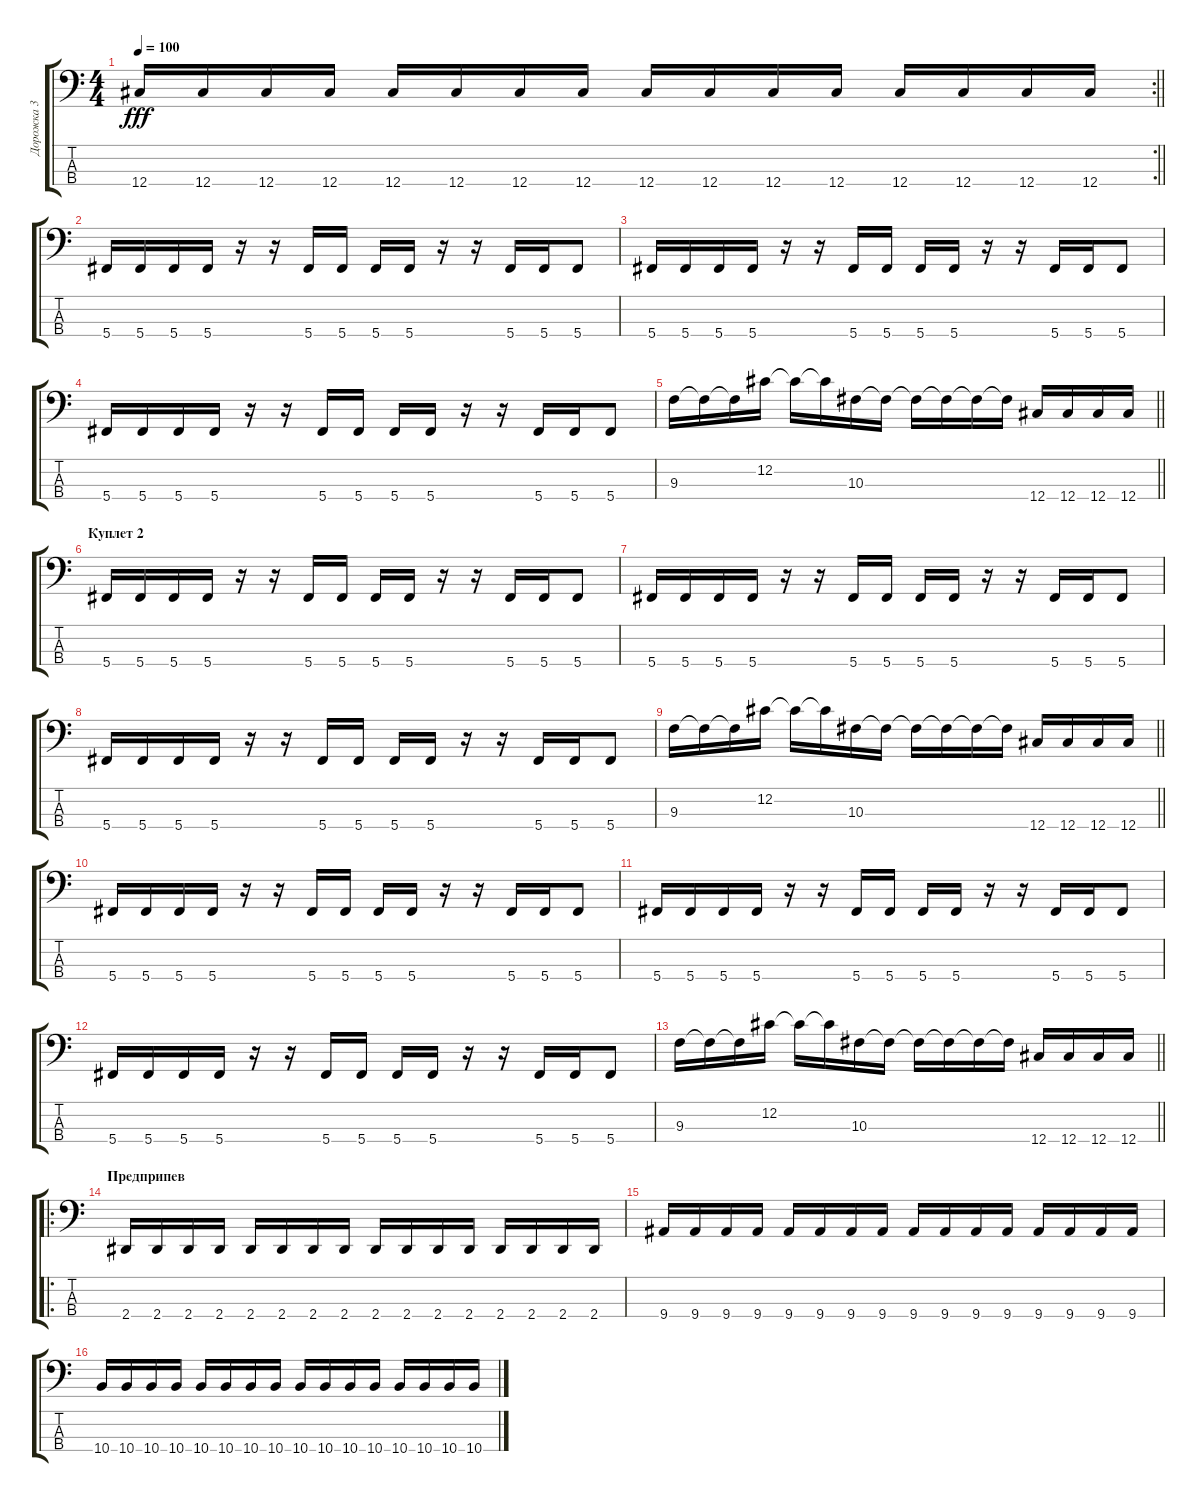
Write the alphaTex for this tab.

\track ("Дорожка 3" "Дорожка 3") {instrument electricbassfinger}
\staff {score tabs}
\tuning (Gb2 Db2 Ab1 Db1) {hide}
\rc 2
\ts (4 4)
\tempo 100
\clef f4
\barLineRight lightlight
\ks c
12.4.16{dy fff} 12.4.16 12.4.16 12.4.16 12.4.16 12.4.16 12.4.16 12.4.16 12.4.16 12.4.16 12.4.16 12.4.16 12.4.16 12.4.16 12.4.16 12.4.16 |
5.4.16 5.4.16 5.4.16 5.4.16 r.16 r.16 5.4.16 5.4.16 5.4.16 5.4.16 r.16 r.16 5.4.16 5.4.16 5.4.8 |
5.4.16 5.4.16 5.4.16 5.4.16 r.16 r.16 5.4.16 5.4.16 5.4.16 5.4.16 r.16 r.16 5.4.16 5.4.16 5.4.8 |
5.4.16 5.4.16 5.4.16 5.4.16 r.16 r.16 5.4.16 5.4.16 5.4.16 5.4.16 r.16 r.16 5.4.16 5.4.16 5.4.8 |
\barLineRight lightlight
9.3.16 9.3{t}.16 9.3{t}.16 12.2.16 12.2{t}.16 12.2{t}.16 10.3.16 10.3{t}.16 10.3{t}.16 10.3{t}.16 10.3{t}.16 10.3{t}.16 12.4.16 12.4.16 12.4.16 12.4.16 |
\section ("" "Куплет 2")
5.4.16 5.4.16 5.4.16 5.4.16 r.16 r.16 5.4.16 5.4.16 5.4.16 5.4.16 r.16 r.16 5.4.16 5.4.16 5.4.8 |
5.4.16 5.4.16 5.4.16 5.4.16 r.16 r.16 5.4.16 5.4.16 5.4.16 5.4.16 r.16 r.16 5.4.16 5.4.16 5.4.8 |
5.4.16 5.4.16 5.4.16 5.4.16 r.16 r.16 5.4.16 5.4.16 5.4.16 5.4.16 r.16 r.16 5.4.16 5.4.16 5.4.8 |
\barLineRight lightlight
9.3.16 9.3{t}.16 9.3{t}.16 12.2.16 12.2{t}.16 12.2{t}.16 10.3.16 10.3{t}.16 10.3{t}.16 10.3{t}.16 10.3{t}.16 10.3{t}.16 12.4.16 12.4.16 12.4.16 12.4.16 |
5.4.16 5.4.16 5.4.16 5.4.16 r.16 r.16 5.4.16 5.4.16 5.4.16 5.4.16 r.16 r.16 5.4.16 5.4.16 5.4.8 |
5.4.16 5.4.16 5.4.16 5.4.16 r.16 r.16 5.4.16 5.4.16 5.4.16 5.4.16 r.16 r.16 5.4.16 5.4.16 5.4.8 |
5.4.16 5.4.16 5.4.16 5.4.16 r.16 r.16 5.4.16 5.4.16 5.4.16 5.4.16 r.16 r.16 5.4.16 5.4.16 5.4.8 |
\barLineRight lightlight
9.3.16 9.3{t}.16 9.3{t}.16 12.2.16 12.2{t}.16 12.2{t}.16 10.3.16 10.3{t}.16 10.3{t}.16 10.3{t}.16 10.3{t}.16 10.3{t}.16 12.4.16 12.4.16 12.4.16 12.4.16 |
\ro
\section ("" "Предприпев")
2.4.16 2.4.16 2.4.16 2.4.16 2.4.16 2.4.16 2.4.16 2.4.16 2.4.16 2.4.16 2.4.16 2.4.16 2.4.16 2.4.16 2.4.16 2.4.16 |
9.4.16 9.4.16 9.4.16 9.4.16 9.4.16 9.4.16 9.4.16 9.4.16 9.4.16 9.4.16 9.4.16 9.4.16 9.4.16 9.4.16 9.4.16 9.4.16 |
10.4.16 10.4.16 10.4.16 10.4.16 10.4.16 10.4.16 10.4.16 10.4.16 10.4.16 10.4.16 10.4.16 10.4.16 10.4.16 10.4.16 10.4.16 10.4.16
